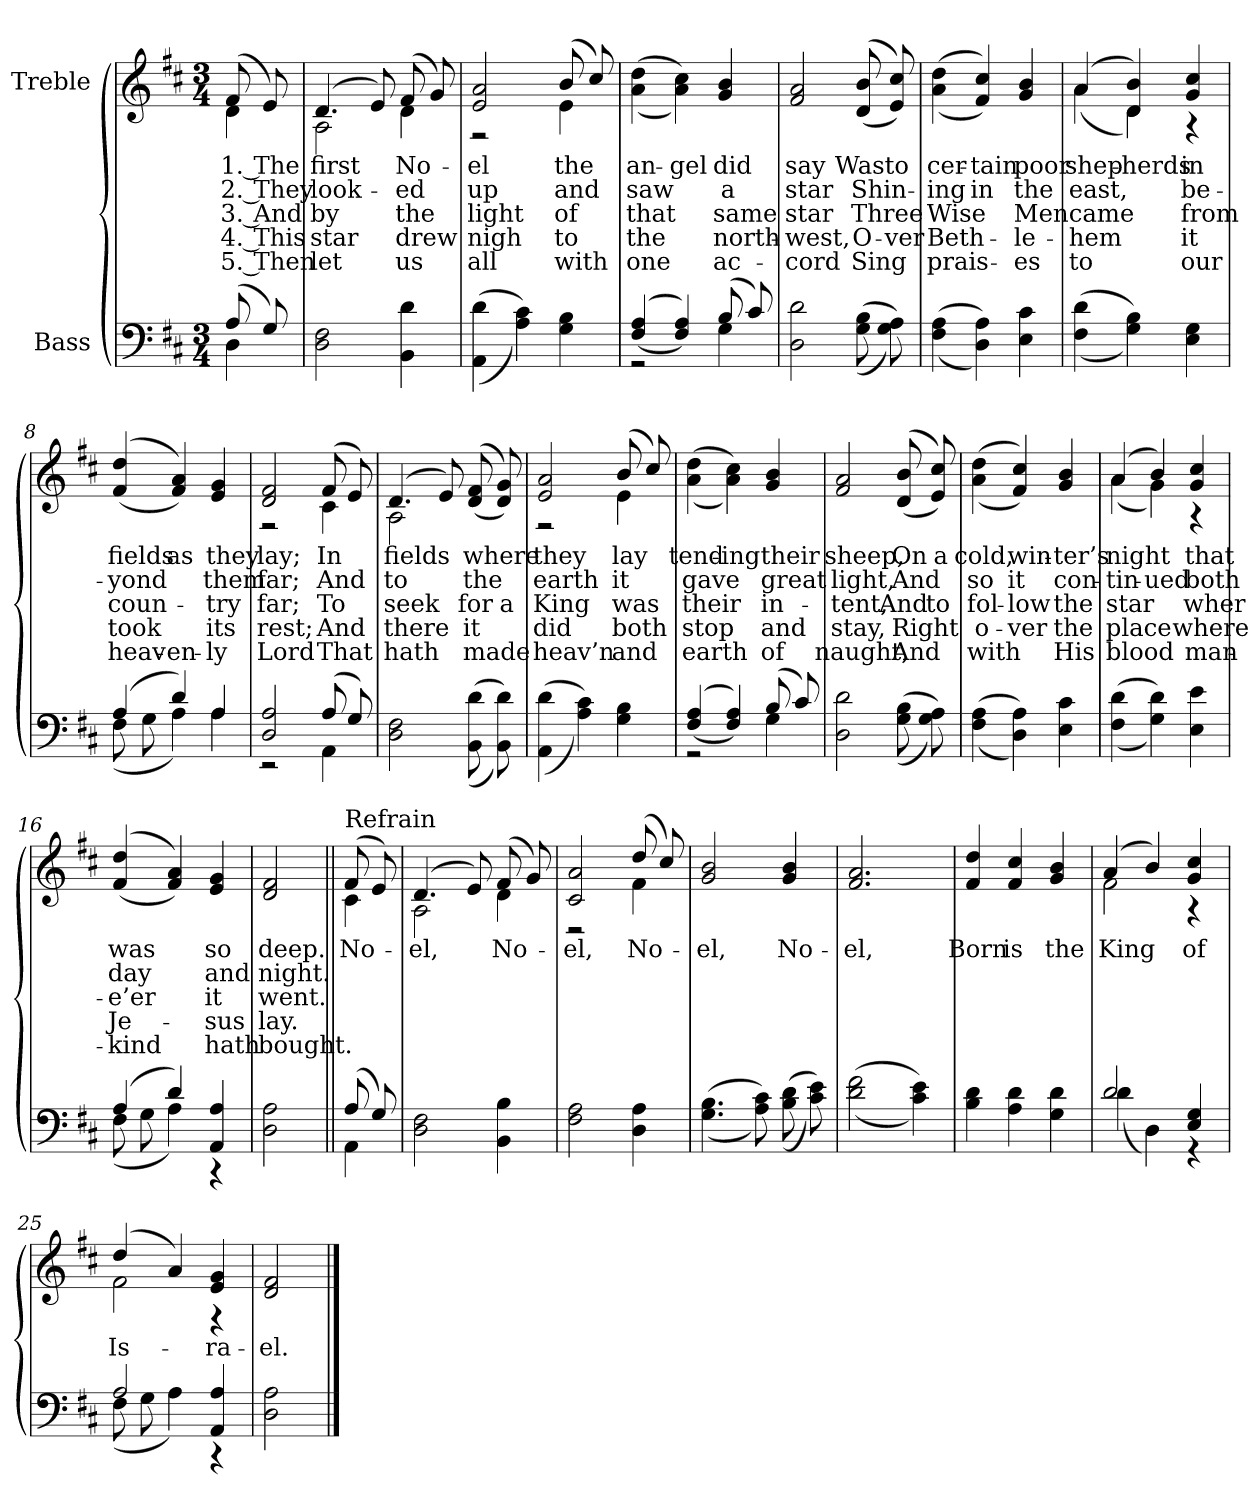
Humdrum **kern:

**kern	**kern	**text	**text	**text	**text	**text
*part2	*part1	*part1	*part1	*part1	*part1	*part1
*staff2	*staff1	*staff1	*staff1	*staff1	*staff1	*staff1
*I"Bass	*I"Treble	*	*	*	*	*
*clefF4	*clefG2	*	*	*	*	*
*k[f#c#]	*k[f#c#]	*	*	*	*	*
*D:	*D:	*	*	*	*	*
*M3/4	*M3/4	*	*	*	*	*
*MM100	*MM100	*	*	*	*	*
=1	=1	=1	=1	=1	=1	=1
*^	*^	*	*	*	*	*
(8AL	4D	(8f#L	4d	-1. The	-2. They	-3. And	-4. This	-5. Then
8G)	.	8e)	.	.	.	.	.	.
*v	*v	*	*	*	*	*	*	*
=2	=2	=2	=2	=2	=2	=2	=2
2D 2F#	(4.d	2A	-first	-look-	-by	-star	-let
.	8e)	.	.	.	.	.	.
4BB 4d	(8f#L	4d	-No-	-ed	-the	-drew	-us
.	8g)	.	.	.	.	.	.
=3	=3	=3	=3	=3	=3	=3	=3
((4AA 4d	2e 2a	2r	-el	-up	-light	-nigh	-all
4A 4c#))	.	.	.	.	.	.	.
4G 4B	(8bL	4e	-the	-and	-of	-to	-with
.	8cc#)	.	.	.	.	.	.
*	*v	*v	*	*	*	*	*
=4	=4	=4	=4	=4	=4	=4
*^	*	*	*	*	*	*
((4F# 4A	2r	((4a 4dd	-an-	-saw	-that	-the	-one
4F# 4A))	.	4a 4cc#))	-gel	.	.	.	.
(8BL	4G	4g 4b	-did	-a	-same	-north-	-ac-
8c#)	.	.	.	.	.	.	.
*v	*v	*	*	*	*	*	*
=5	=5	=5	=5	=5	=5	=5
2D 2d	2f# 2a	-say	-star	-star	-west,	-cord
((8G 8BL	((8d 8bL	-Was	-Shin-	-Three	-O-	-Sing
8G 8A))	8e 8cc#))	-to	.	.	-ver	.
=6	=6	=6	=6	=6	=6	=6
((4F# 4A	((4a 4dd	-cer-	-ing	-Wise	-Beth-	-prais-
4D 4A))	4f# 4cc#))	-tain	-in	.	.	.
4E 4c#	4g 4b	-poor	-the	-Men	-le-	-es
=7	=7	=7	=7	=7	=7	=7
*	*^	*	*	*	*	*
((4F# 4d	(4a	(4a	-shep-	-east,	-came	-hem	-to
4G 4B))	4d 4b)	4d)	-herds	.	.	.	.
4E 4G	4g 4cc#	4r	-in	-be-	-from	-it	-our
*	*v	*v	*	*	*	*	*
=8	=8	=8	=8	=8	=8	=8
*^	*	*	*	*	*	*
(4A	(8F#L	((4f# 4dd	-fields	-yond	-coun-	-took	-heav-
.	8G	.	.	.	.	.	.
4d)	4A)	4f# 4a))	-as	.	.	.	-en-
4A	4A	4e 4g	-they	-them	-try	-its	-ly
=9	=9	=9	=9	=9	=9	=9	=9
*	*	*^	*	*	*	*	*
2D 2A	2r	2d 2f#	2r	-lay;	-far;	-far;	-rest;	-Lord
(8AL	4AA	(8f#L	4c#	-In	-And	-To	-And	-That
8G)	.	8e)	.	.	.	.	.	.
*v	*v	*	*	*	*	*	*	*
=10	=10	=10	=10	=10	=10	=10	=10
2D 2F#	(4.d	2A	-fields	-to	-seek	-there	-hath
.	8e)	.	.	.	.	.	.
((8BB 8dL	((8d 8f#L	4ryy	-where	-the	-for	-it	-made
8BB 8d))	8d 8g))	.	.	.	-a	.	.
=11	=11	=11	=11	=11	=11	=11	=11
((4AA 4d	2e 2a	2r	-they	-earth	-King	-did	-heav’n
4A 4c#))	.	.	.	.	.	.	.
4G 4B	(8bL	4e	-lay	-it	-was	-both	-and
.	8cc#)	.	.	.	.	.	.
*	*v	*v	*	*	*	*	*
=12	=12	=12	=12	=12	=12	=12
*^	*	*	*	*	*	*
((4F# 4A	2r	((4a 4dd	-tend-	-gave	-their	-stop	-earth
4F# 4A))	.	4a 4cc#))	-ing	.	.	.	.
(8BL	4G	4g 4b	-their	-great	-in-	-and	-of
8c#)	.	.	.	.	.	.	.
*v	*v	*	*	*	*	*	*
=13	=13	=13	=13	=13	=13	=13
2D 2d	2f# 2a	-sheep,	-light,	-tent,	-stay,	-naught,
((8G 8BL	((8d 8bL	-On	-And	-And	-Right	-And
8G 8A))	8e 8cc#))	-a	.	-to	.	.
=14	=14	=14	=14	=14	=14	=14
((4F# 4A	((4a 4dd	-cold,	-so	-fol-	-o-	-with
4D 4A))	4f# 4cc#))	-win-	-it	-low	-ver	.
4E 4c#	4g 4b	-ter’s	-con-	-the	-the	-His
=15	=15	=15	=15	=15	=15	=15
*	*^	*	*	*	*	*
((4F# 4d	(4a	(4a	-night	-tin-	-star	-place	-blood
4G 4d))	4b)	4g)	.	-ued	.	.	.
4E 4e	4g 4cc#	4r	-that	-both	-wher-	-where	-man-
*	*v	*v	*	*	*	*	*
=16	=16	=16	=16	=16	=16	=16
*^	*	*	*	*	*	*
(4A	(8F#L	((4f# 4dd	-was	-day	-e’er	-Je-	-kind
.	8G	.	.	.	.	.	.
4d)	4A)	4f# 4a))	.	.	.	.	.
4AA 4A	4r	4e 4g	-so	-and	-it	-sus	-hath
*v	*v	*	*	*	*	*	*
=17	=17	=17	=17	=17	=17	=17
2D 2A	2d 2f#	-deep.	-night.	-went.	-lay.	-bought.
=18||	=18||	=18||	=18||	=18||	=18||	=18||
*^	*^	*	*	*	*	*
!	!	!LO:TX:a:t=Refrain	!	!	!	!	!	!
(8AL	4AA	(8f#L	4c#	-No-	.	.	.	.
8G)	.	8e)	.	.	.	.	.	.
*v	*v	*	*	*	*	*	*	*
=19	=19	=19	=19	=19	=19	=19	=19
2D 2F#	(4.d	2A	-el,	.	.	.	.
.	8e)	.	.	.	.	.	.
4BB 4B	(8f#L	4d	-No-	.	.	.	.
.	8g)	.	.	.	.	.	.
=20	=20	=20	=20	=20	=20	=20	=20
2F# 2A	2c# 2a	2r	-el,	.	.	.	.
4D 4A	(8ddL	4f#	-No-	.	.	.	.
.	8cc#)	.	.	.	.	.	.
*	*v	*v	*	*	*	*	*
=21	=21	=21	=21	=21	=21	=21
((4.G 4.B	2g 2b	-el,	.	.	.	.
8A 8c#))	.	.	.	.	.	.
((8B 8dL	4g 4b	-No-	.	.	.	.
8c# 8e))	.	.	.	.	.	.
=22	=22	=22	=22	=22	=22	=22
((2d 2f#	2.f# 2.a	-el,	.	.	.	.
4c# 4e))	.	.	.	.	.	.
=23	=23	=23	=23	=23	=23	=23
4B 4d	4f# 4dd	-Born	.	.	.	.
4A 4d	4f# 4cc#	-is	.	.	.	.
4G 4d	4g 4b	-the	.	.	.	.
=24	=24	=24	=24	=24	=24	=24
*^	*^	*	*	*	*	*
2d	(4d	(4a	2f#	-King	.	.	.	.
.	4D)	4b)	.	.	.	.	.	.
4E 4G	4r	4g 4cc#	4r	-of	.	.	.	.
=25	=25	=25	=25	=25	=25	=25	=25	=25
2A	(8F#L	(4dd	2f#	-Is-	.	.	.	.
.	8G	.	.	.	.	.	.	.
.	4A)	4a)	.	.	.	.	.	.
4AA 4A	4r	4e 4g	4r	-ra-	.	.	.	.
*v	*v	*	*	*	*	*	*	*
*	*v	*v	*	*	*	*	*
=26	=26	=26	=26	=26	=26	=26
2D 2A	2d 2f#	-el.	.	.	.	.
==	==	==	==	==	==	==
*-	*-	*-	*-	*-	*-	*-
